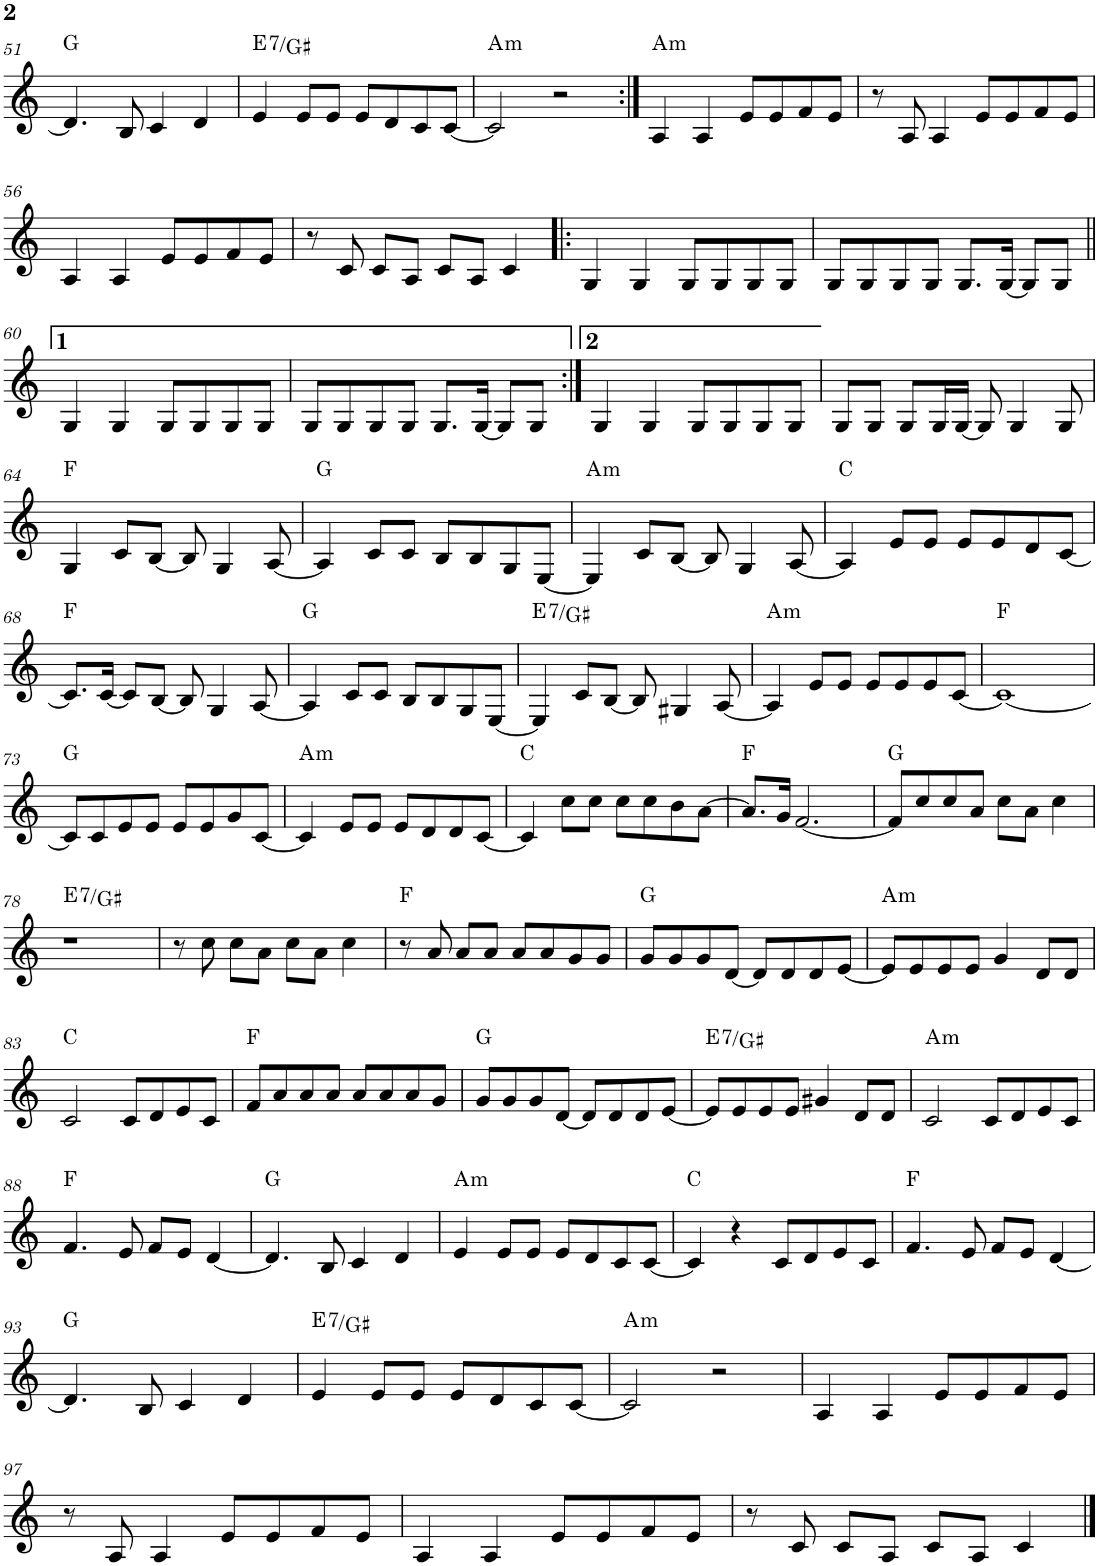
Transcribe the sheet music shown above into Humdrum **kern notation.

**kern	**harte
*part1	*part1
*staff1	*
*I"P1	*
!!LO:PB:g=z
*clefG2	*
*k[]	*
*M4/4	*
=51	=51
4.d/]	G:maj
8B/	.
4c/	.
4d/	.
=52	=52
!	!LO:H:kt=7
4e/	E:7/3
8e/L	.
8e/J	.
8e/L	.
8d/	.
8c/	.
[<8c/J	.
=53	=53
!	!LO:H:kt=m
2c/]	A:min
2r	.
=54:|!	=54:|!
!	!LO:H:kt=m
4A/	A:min
4A/	.
8e/L	.
8e/	.
8f/	.
8e/J	.
=55	=55
8r	.
8A/	.
4A/	.
8e/L	.
8e/	.
8f/	.
8e/J	.
!!LO:LB:g=z
=56	=56
4A/	.
4A/	.
8e/L	.
8e/	.
8f/	.
8e/J	.
=57	=57
8r	.
8c/	.
8c/L	.
8A/J	.
8c/L	.
8A/J	.
4c/	.
=58!|:	=58!|:
4G/	.
4G/	.
8G/L	.
8G/	.
8G/	.
8G/J	.
=59	=59
8G/L	.
8G/	.
8G/	.
8G/J	.
8.G/L	.
[<16G/Jk	.
8G/L]	.
8G/J	.
!!LO:LB:g=z
=60||	=60||
4G/	.
4G/	.
8G/L	.
8G/	.
8G/	.
8G/J	.
=61	=61
8G/L	.
8G/	.
8G/	.
8G/J	.
8.G/L	.
[<16G/Jk	.
8G/L]	.
8G/J	.
=62:|!	=62:|!
4G/	.
4G/	.
8G/L	.
8G/	.
8G/	.
8G/J	.
=63	=63
8G/L	.
8G/J	.
8G/L	.
16G/L	.
[<16G/JJ	.
8G/]	.
4G/	.
8G/	.
!!LO:LB:g=z
=64	=64
4G/	F:maj
8c/L	.
[<8B/J	.
8B/]	.
4G/	.
[<8A/	.
=65	=65
4A/]	G:maj
8c/L	.
8c/J	.
8B/L	.
8B/	.
8G/	.
[<8E/J	.
=66	=66
!	!LO:H:kt=m
4E/]	A:min
8c/L	.
[<8B/J	.
8B/]	.
4G/	.
[<8A/	.
=67	=67
4A/]	C:maj
8e/L	.
8e/J	.
8e/L	.
8e/	.
8d/	.
[<8c/J	.
!!LO:LB:g=z
=68	=68
8.c/L]	F:maj
[<16c/Jk	.
8c/L]	.
[<8B/J	.
8B/]	.
4G/	.
[<8A/	.
=69	=69
4A/]	G:maj
8c/L	.
8c/J	.
8B/L	.
8B/	.
8G/	.
[<8E/J	.
=70	=70
!	!LO:H:kt=7
4E/]	E:7/3
8c/L	.
[<8B/J	.
8B/]	.
4G#X/	.
[<8A/	.
=71	=71
!	!LO:H:kt=m
4A/]	A:min
8e/L	.
8e/J	.
8e/L	.
8e/	.
8e/	.
[<8c/J	.
=72	=72
1c_	F:maj
!!LO:LB:g=z
=73	=73
8c/L]	G:maj
8c/	.
8e/	.
8e/J	.
8e/L	.
8e/	.
8g/	.
[<8c/J	.
=74	=74
!	!LO:H:kt=m
4c/]	A:min
8e/L	.
8e/J	.
8e/L	.
8d/	.
8d/	.
[<8c/J	.
=75	=75
4c/]	C:maj
8cc\L	.
8cc\J	.
8cc\L	.
8cc\	.
8b\	.
[>8a\J	.
=76	=76
8.a/L]	F:maj
16g/Jk	.
[<2.f/	.
=77	=77
8f/L]	G:maj
8cc/	.
8cc/	.
8a/J	.
8cc\L	.
8a\J	.
4cc\	.
!!LO:LB:g=z
=78	=78
!	!LO:H:kt=7
1r	E:7/3
=79	=79
8r	.
8cc\	.
8cc\L	.
8a\J	.
8cc\L	.
8a\J	.
4cc\	.
=80	=80
8r	F:maj
8a/	.
8a/L	.
8a/J	.
8a/L	.
8a/	.
8g/	.
8g/J	.
=81	=81
8g/L	G:maj
8g/	.
8g/	.
[<8d/J	.
8d/L]	.
8d/	.
8d/	.
[<8e/J	.
=82	=82
!	!LO:H:kt=m
8e/L]	A:min
8e/	.
8e/	.
8e/J	.
4g/	.
8d/L	.
8d/J	.
!!LO:LB:g=z
=83	=83
2c/	C:maj
8c/L	.
8d/	.
8e/	.
8c/J	.
=84	=84
8f/L	F:maj
8a/	.
8a/	.
8a/J	.
8a/L	.
8a/	.
8a/	.
8g/J	.
=85	=85
8g/L	G:maj
8g/	.
8g/	.
[<8d/J	.
8d/L]	.
8d/	.
8d/	.
[<8e/J	.
=86	=86
!	!LO:H:kt=7
8e/L]	E:7/3
8e/	.
8e/	.
8e/J	.
4g#X/	.
8d/L	.
8d/J	.
=87	=87
!	!LO:H:kt=m
2c/	A:min
8c/L	.
8d/	.
8e/	.
8c/J	.
!!LO:LB:g=z
=88	=88
4.f/	F:maj
8e/	.
8f/L	.
8e/J	.
[<4d/	.
=89	=89
4.d/]	G:maj
8B/	.
4c/	.
4d/	.
=90	=90
!	!LO:H:kt=m
4e/	A:min
8e/L	.
8e/J	.
8e/L	.
8d/	.
8c/	.
[<8c/J	.
=91	=91
4c/]	C:maj
4r	.
8c/L	.
8d/	.
8e/	.
8c/J	.
=92	=92
4.f/	F:maj
8e/	.
8f/L	.
8e/J	.
[<4d/	.
!!LO:LB:g=z
=93	=93
4.d/]	G:maj
8B/	.
4c/	.
4d/	.
=94	=94
!	!LO:H:kt=7
4e/	E:7/3
8e/L	.
8e/J	.
8e/L	.
8d/	.
8c/	.
[<8c/J	.
=95	=95
!	!LO:H:kt=m
2c/]	A:min
2r	.
=96	=96
4A/	.
4A/	.
8e/L	.
8e/	.
8f/	.
8e/J	.
!!LO:LB:g=z
=97	=97
8r	.
8A/	.
4A/	.
8e/L	.
8e/	.
8f/	.
8e/J	.
=98	=98
4A/	.
4A/	.
8e/L	.
8e/	.
8f/	.
8e/J	.
=99	=99
8r	.
8c/	.
8c/L	.
8A/J	.
8c/L	.
8A/J	.
4c/	.
==	==
*-	*-
